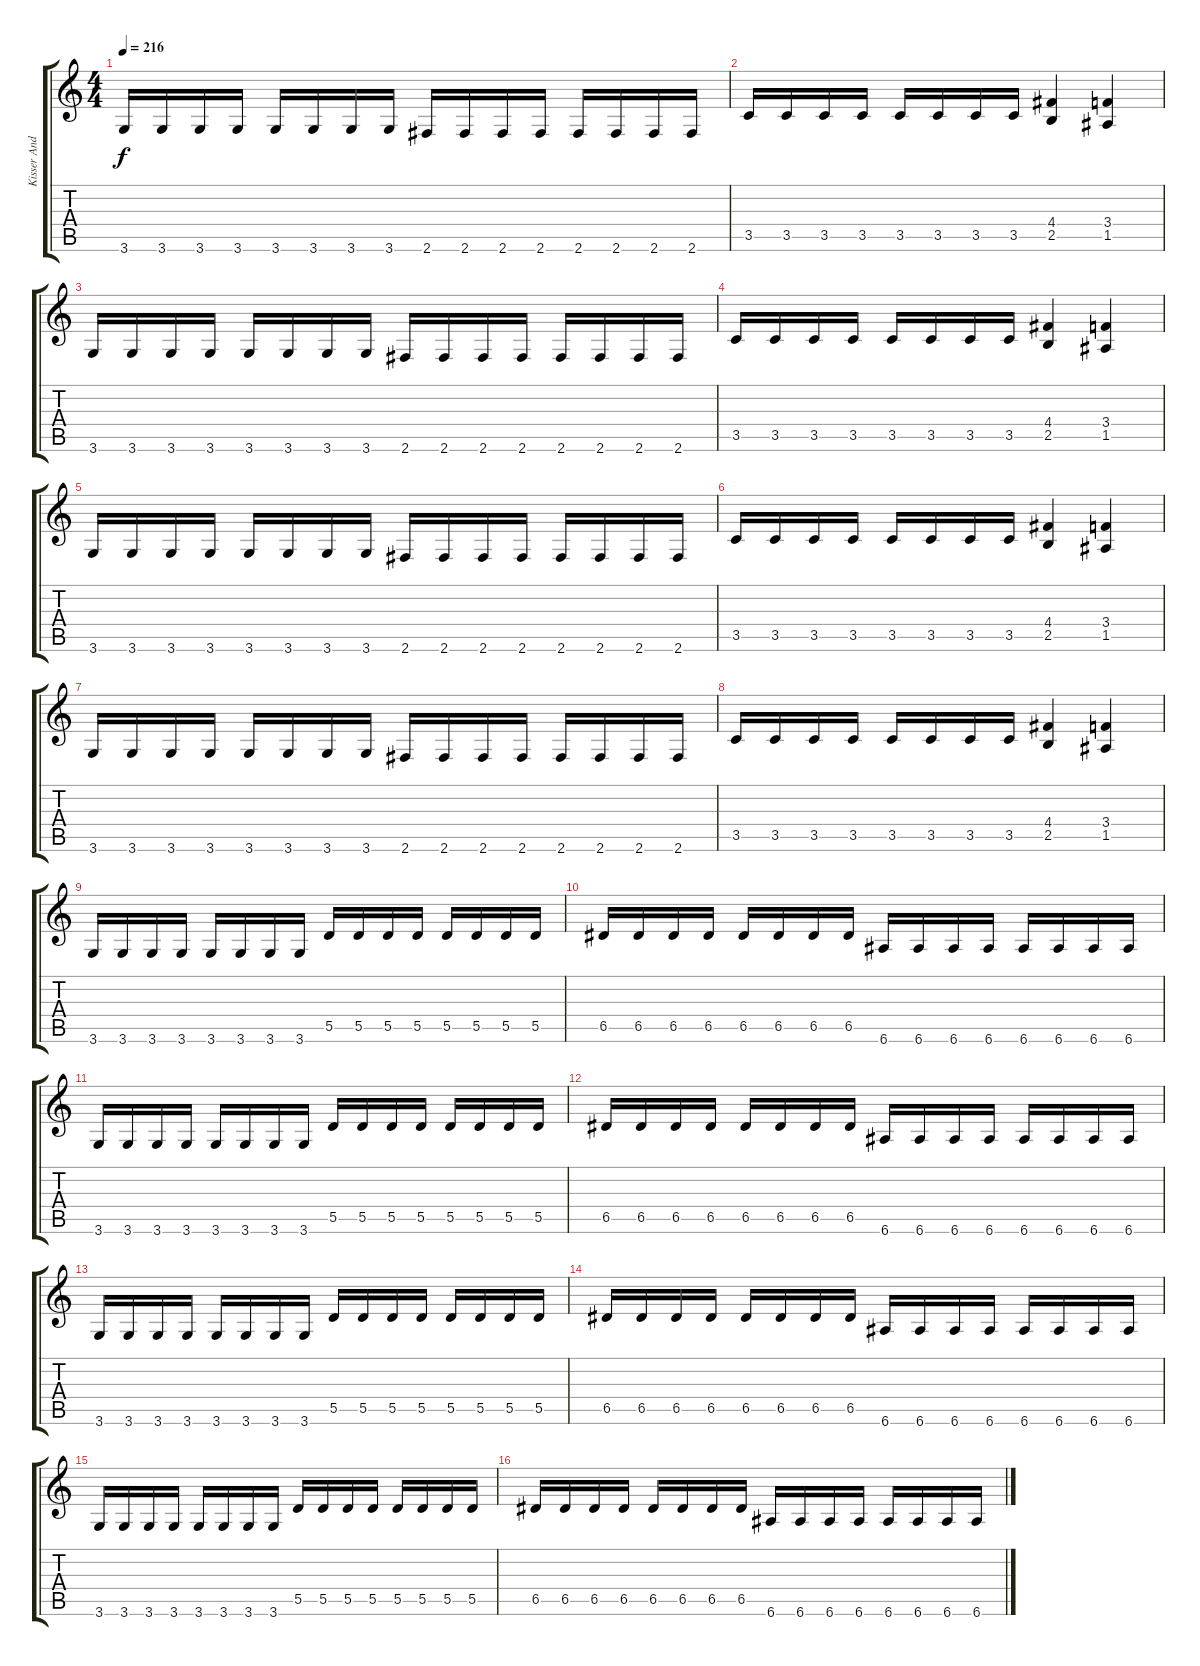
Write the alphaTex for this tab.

\track ("Kisser Andreas" "Kisser And") {instrument distortionguitar}
\staff {score tabs}
\tuning (E4 B3 G3 D3 A2 E2) {hide}
\ts (4 4)
\tempo 216
\clef g2
\ks c
3.6.16{dy f} 3.6.16 3.6.16 3.6.16 3.6.16 3.6.16 3.6.16 3.6.16 2.6.16 2.6.16 2.6.16 2.6.16 2.6.16 2.6.16 2.6.16 2.6.16 |
3.5.16 3.5.16 3.5.16 3.5.16 3.5.16 3.5.16 3.5.16 3.5.16 (4.4 2.5).4 (3.4 1.5).4 |
3.6.16 3.6.16 3.6.16 3.6.16 3.6.16 3.6.16 3.6.16 3.6.16 2.6.16 2.6.16 2.6.16 2.6.16 2.6.16 2.6.16 2.6.16 2.6.16 |
3.5.16 3.5.16 3.5.16 3.5.16 3.5.16 3.5.16 3.5.16 3.5.16 (4.4 2.5).4 (3.4 1.5).4 |
3.6.16 3.6.16 3.6.16 3.6.16 3.6.16 3.6.16 3.6.16 3.6.16 2.6.16 2.6.16 2.6.16 2.6.16 2.6.16 2.6.16 2.6.16 2.6.16 |
3.5.16 3.5.16 3.5.16 3.5.16 3.5.16 3.5.16 3.5.16 3.5.16 (4.4 2.5).4 (3.4 1.5).4 |
3.6.16 3.6.16 3.6.16 3.6.16 3.6.16 3.6.16 3.6.16 3.6.16 2.6.16 2.6.16 2.6.16 2.6.16 2.6.16 2.6.16 2.6.16 2.6.16 |
3.5.16 3.5.16 3.5.16 3.5.16 3.5.16 3.5.16 3.5.16 3.5.16 (4.4 2.5).4 (3.4 1.5).4 |
3.6.16 3.6.16 3.6.16 3.6.16 3.6.16 3.6.16 3.6.16 3.6.16 5.5.16 5.5.16 5.5.16 5.5.16 5.5.16 5.5.16 5.5.16 5.5.16 |
6.5.16 6.5.16 6.5.16 6.5.16 6.5.16 6.5.16 6.5.16 6.5.16 6.6.16 6.6.16 6.6.16 6.6.16 6.6.16 6.6.16 6.6.16 6.6.16 |
3.6.16 3.6.16 3.6.16 3.6.16 3.6.16 3.6.16 3.6.16 3.6.16 5.5.16 5.5.16 5.5.16 5.5.16 5.5.16 5.5.16 5.5.16 5.5.16 |
6.5.16 6.5.16 6.5.16 6.5.16 6.5.16 6.5.16 6.5.16 6.5.16 6.6.16 6.6.16 6.6.16 6.6.16 6.6.16 6.6.16 6.6.16 6.6.16 |
3.6.16 3.6.16 3.6.16 3.6.16 3.6.16 3.6.16 3.6.16 3.6.16 5.5.16 5.5.16 5.5.16 5.5.16 5.5.16 5.5.16 5.5.16 5.5.16 |
6.5.16 6.5.16 6.5.16 6.5.16 6.5.16 6.5.16 6.5.16 6.5.16 6.6.16 6.6.16 6.6.16 6.6.16 6.6.16 6.6.16 6.6.16 6.6.16 |
3.6.16 3.6.16 3.6.16 3.6.16 3.6.16 3.6.16 3.6.16 3.6.16 5.5.16 5.5.16 5.5.16 5.5.16 5.5.16 5.5.16 5.5.16 5.5.16 |
6.5.16 6.5.16 6.5.16 6.5.16 6.5.16 6.5.16 6.5.16 6.5.16 6.6.16 6.6.16 6.6.16 6.6.16 6.6.16 6.6.16 6.6.16 6.6.16
